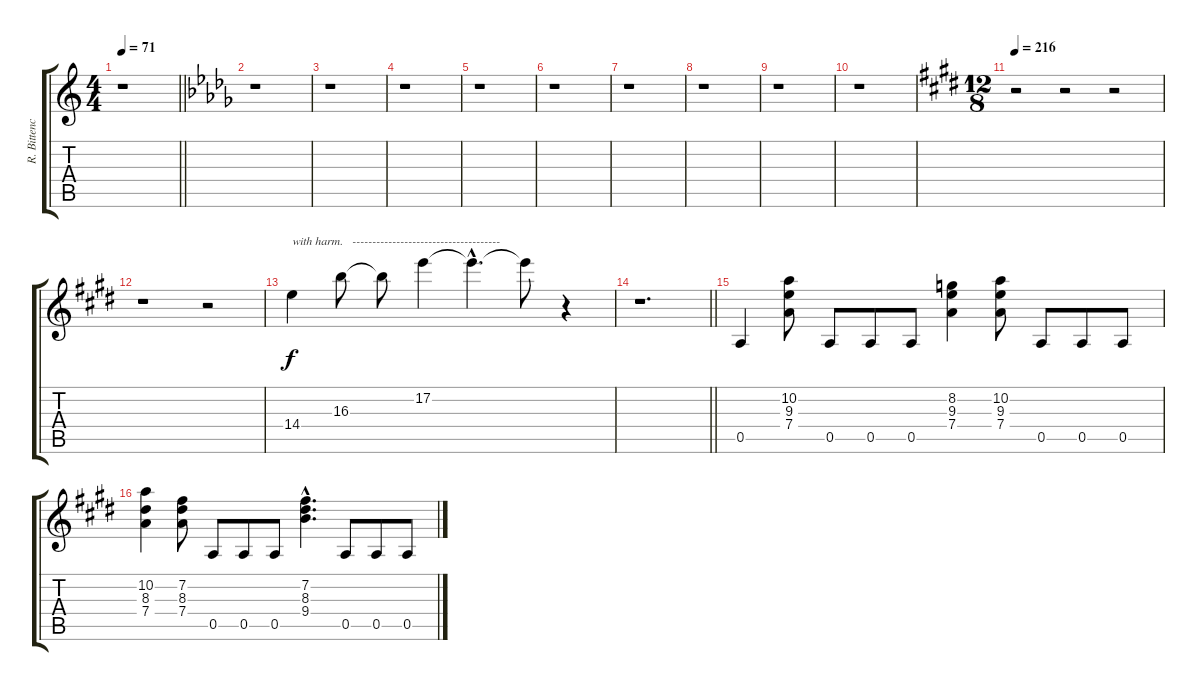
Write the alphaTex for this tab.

\track ("R. Bittencourt" "R. Bittenc") {instrument distortionguitar}
\staff {score tabs}
\tuning (E4 B3 G3 D3 A2 E2) {hide}
\ts (4 4)
\tempo 71
\clef g2
\barLineRight lightlight
\ks c
r.1{dy f} |
\ks db
r.1 |
r.1 |
r.1 |
r.1 |
r.1 |
r.1 |
r.1 |
r.1 |
r.1 |
\ts (12 8)
\tempo 216
\ks e
r.2 r.2 r.2 |
r.1 r.2 |
14.4.4{txt "with harm.   -------------------------------------"} 16.3.8 16.3{t}.8 17.2.4 17.2{hac t}.4{d} 17.2{t}.8 r.4 |
\barLineRight lightlight
r.1{d} |
0.5.4 (10.2 9.3 7.4).8 0.5.8 0.5.8 0.5.8 (8.2 9.3 7.4).4 (10.2 9.3 7.4).8 0.5.8 0.5.8 0.5.8 |
(10.2 8.3 7.4).4 (7.2 8.3 7.4).8 0.5.8 0.5.8 0.5.8 (7.2{hac} 8.3{hac} 9.4{hac}).4{d} 0.5.8 0.5.8 0.5.8
